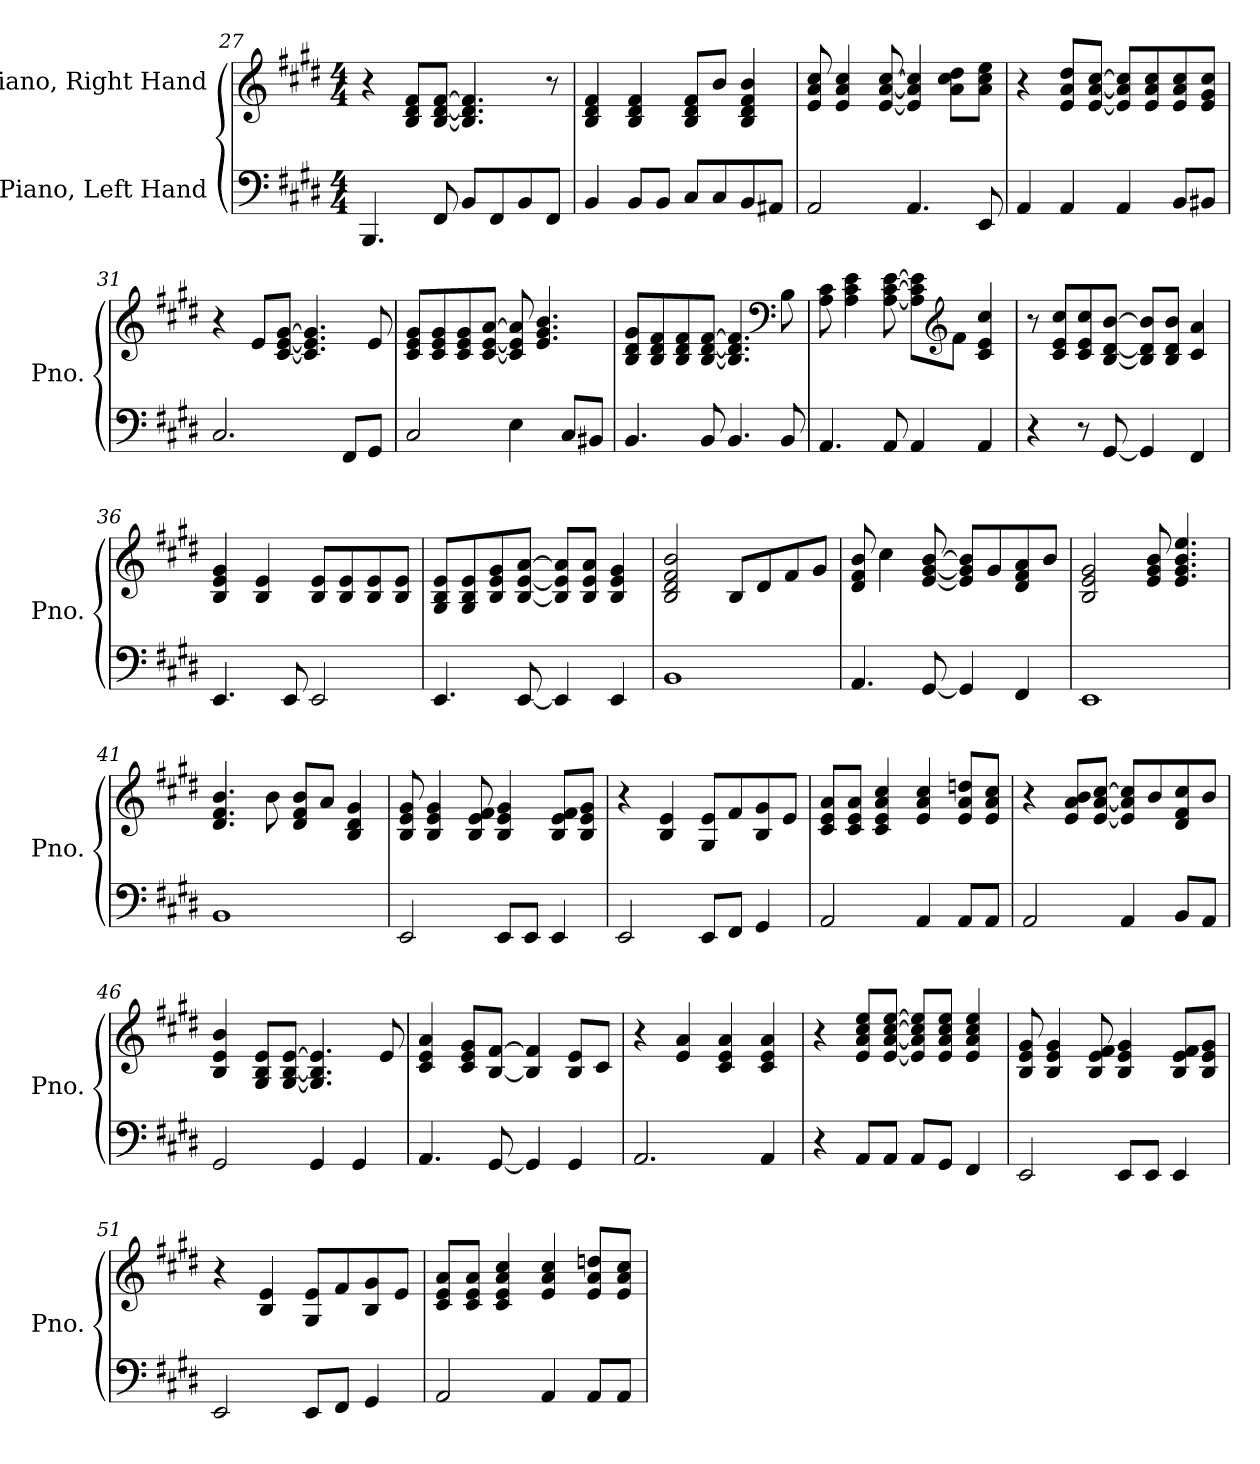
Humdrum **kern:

**kern	**kern
*part2	*part1
*staff2	*staff1
*I"Piano, Left Hand	*I"Piano, Right Hand
*I'Pno.	*I'Pno.
*clefF4	*clefG2
*k[f#c#g#d#]	*k[f#c#g#d#]
*M4/4	*M4/4
=27	=27
4.BBB/	4r
.	8B/ 8d#/ 8f#/L
8FF#/	[8B/ [8d#/ [8f#/J
8BB/L	4.B/] 4.d#/] 4.f#/]
8FF#/	.
8BB/	.
8FF#/J	8r
=28	=28
4BB/	4B/ 4d#/ 4f#/
8BB/L	4B/ 4d#/ 4f#/
8BB/J	.
8C#/L	8B/ 8d#/ 8f#/L
8C#/	8b/J
8BB/	4B/ 4d#/ 4f#/ 4b/
8AA#X/J	.
=29	=29
2AA/	8e/ 8a/ 8cc#/
.	4e/ 4a/ 4cc#/
.	[8e/ [8a/ [8cc#/
4.AA/	4e/] 4a/] 4cc#/]
.	8a\ 8cc#\ 8dd#\L
8EE/	8a\ 8cc#\ 8ee\J
!!LO:LB:g=z
=30	=30
4AA/	4r
4AA/	8e/ 8a/ 8dd#/L
.	[8e/ [8a/ [8cc#/J
4AA/	8e/] 8a/] 8cc#/]L
.	8e/ 8a/ 8cc#/
8BB/L	8e/ 8a/ 8cc#/
8BB#X/J	8e/ 8g#/ 8cc#/J
=31	=31
2.C#/	4r
.	8e/L
.	[8c#/ [8e/ [8g#/J
.	4.c#/] 4.e/] 4.g#/]
8FF#/L	.
8GG#/J	8e/
=32	=32
2C#/	8c#/ 8e/ 8g#/L
.	8c#/ 8e/ 8g#/
.	8c#/ 8e/ 8g#/
.	[8c#/ [8e/ [8a/J
4E\	8c#/] 8e/] 8a/]
.	4.e/ 4.g#/ 4.b/
8C#/L	.
8BB#X/J	.
=33	=33
4.BB/	8B/ 8d#/ 8g#/L
.	8B/ 8d#/ 8f#/
.	8B/ 8d#/ 8f#/
8BB/	[8B/ [8d#/ [8f#/J
4.BB/	4.B/] 4.d#/] 4.f#/]
*	*clefF4
8BB/	8B\
!!LO:LB:g=z
=34	=34
4.AA/	8A\ 8c#\
.	4A\ 4c#\ 4e\
8AA/	[8A\ [8c#\ [8e\
4AA/	8A\] 8c#\] 8e\]L
*	*clefG2
.	8f#\J
4AA/	4c#/ 4e/ 4cc#/
=35	=35
4r	8r
.	8c#/ 8e/ 8cc#/L
8r	8c#/ 8e/ 8cc#/
[8GG#/	[8B/ [8d#/ [8b/J
4GG#/]	8B/] 8d#/] 8b/]L
.	8B/ 8d#/ 8b/J
4FF#/	4c#/ 4a/
=36	=36
4.EE/	4B/ 4e/ 4g#/
.	4B/ 4e/
8EE/	.
2EE/	8B/ 8e/L
.	8B/ 8e/
.	8B/ 8e/
.	8B/ 8e/J
=37	=37
4.EE/	8G#/ 8B/ 8e/L
.	8G#/ 8B/ 8e/
.	8B/ 8e/ 8g#/
[8EE/	[8B/ [8e/ [8a/J
4EE/]	8B/] 8e/] 8a/]L
.	8B/ 8e/ 8a/J
4EE/	4B/ 4e/ 4g#/
!!LO:LB:g=z
=38	=38
1BB	2B/ 2d#/ 2f#/ 2b/
.	8B/L
.	8d#/
.	8f#/
.	8g#/J
=39	=39
4.AA/	8d#/ 8f#/ 8b/
.	4cc#\
[8GG#/	[8e/ [8g#/ [8b/
4GG#/]	8e/] 8g#/] 8b/]L
.	8g#/
4FF#/	8d#/ 8f#/ 8a/
.	8b/J
=40	=40
1EE	2B/ 2e/ 2g#/
.	8e/ 8g#/ 8b/
.	4.e/ 4.g#/ 4.b/ 4.ee/
=41	=41
1BB	4.d#/ 4.f#/ 4.b/
.	8b\
.	8d#/ 8f#/ 8b/L
.	8a/J
.	4B/ 4d#/ 4g#/
=42	=42
2EE/	8B/ 8e/ 8g#/
.	4B/ 4e/ 4g#/
.	8B/ 8e/ 8f#/
8EE/L	4B/ 4e/ 4g#/
8EE/J	.
4EE/	8B/ 8e/ 8f#/L
.	8B/ 8e/ 8g#/J
!!LO:LB:g=z
=43	=43
2EE/	4r
.	4B/ 4e/
8EE/L	8G#/ 8e/L
8FF#/J	8f#/
4GG#/	8B/ 8g#/
.	8e/J
=44	=44
2AA/	8c#/ 8e/ 8a/L
.	8c#/ 8e/ 8a/J
.	4c#/ 4e/ 4a/ 4cc#/
4AA/	4e/ 4a/ 4cc#/
8AA/L	8e/ 8a/ 8ddn/L
8AA/J	8e/ 8a/ 8cc#/J
=45	=45
2AA/	4r
.	8e/ 8a/ 8b/L
.	[8e/ [8a/ [8cc#/J
4AA/	8e/] 8a/] 8cc#/]L
.	8b/
8BB/L	8d#/ 8f#/ 8cc#/
8AA/J	8b/J
=46	=46
2GG#/	4B/ 4e/ 4b/
.	8G#/ 8B/ 8e/L
.	[8G#/ [8B/ [8e/J
4GG#/	4.G#/] 4.B/] 4.e/]
4GG#/	.
.	8e/
=47	=47
4.AA/	4c#/ 4e/ 4a/
.	8c#/ 8e/ 8g#/L
[8GG#/	[8B/ [8f#/J
4GG#/]	4B/] 4f#/]
4GG#/	8B/ 8e/L
.	8c#/J
!!LO:LB:g=z
=48	=48
2.AA/	4r
.	4e/ 4a/
.	4c#/ 4e/ 4a/
4AA/	4c#/ 4e/ 4a/
=49	=49
4r	4r
8AA/L	8e/ 8a/ 8cc#/ 8ee/L
8AA/J	[8e/ [8a/ [8cc#/ [8ee/J
8AA/L	8e/] 8a/] 8cc#/] 8ee/]L
8GG#/J	8e/ 8a/ 8cc#/ 8ee/J
4FF#/	4e/ 4a/ 4cc#/ 4ee/
=50	=50
2EE/	8B/ 8e/ 8g#/
.	4B/ 4e/ 4g#/
.	8B/ 8e/ 8f#/
8EE/L	4B/ 4e/ 4g#/
8EE/J	.
4EE/	8B/ 8e/ 8f#/L
.	8B/ 8e/ 8g#/J
=51	=51
2EE/	4r
.	4B/ 4e/
8EE/L	8G#/ 8e/L
8FF#/J	8f#/
4GG#/	8B/ 8g#/
.	8e/J
=52	=52
2AA/	8c#/ 8e/ 8a/L
.	8c#/ 8e/ 8a/J
.	4c#/ 4e/ 4a/ 4cc#/
4AA/	4e/ 4a/ 4cc#/
8AA/L	8e/ 8a/ 8ddn/L
8AA/J	8e/ 8a/ 8cc#/J
=	=
*-	*-
